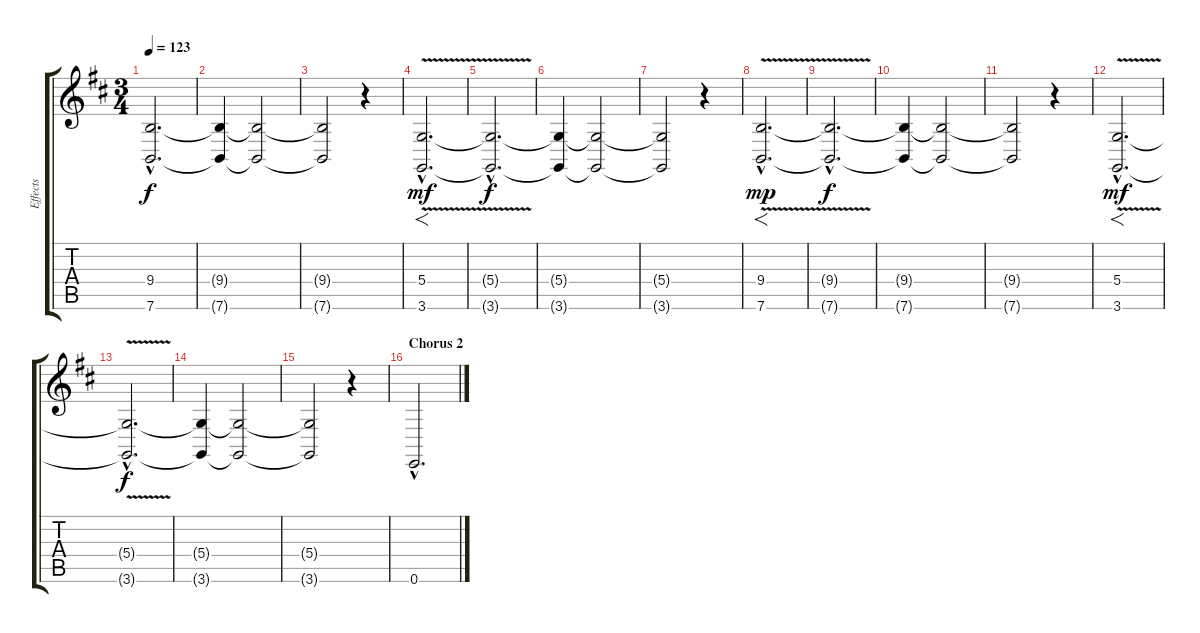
\track ("Effects" "Effects") {instrument lead2sawtooth}
\staff {score tabs}
\tuning (E4 B3 G3 D3 A2 E2) {hide}
\ts (3 4)
\tempo 123
\clef g2
\ks d
(9.4{hac t} 7.6{hac t}).2{d dy f} |
(9.4{t} 7.6{t}).4 (9.4{t} 7.6{t}).2 |
(9.4{t} 7.6{t}).2{volume 6} r.4{volume 10} |
(5.4{hac} 3.6{v hac}).2{f d dy mf} |
(5.4{hac t} 3.6{hac t}).2{d dy f} |
(5.4{t} 3.6{t}).4{volume 6} (5.4{t} 3.6{t}).2 |
(5.4{t} 3.6{t}).2 r.4{volume 10} |
\section ("" "")
(9.4{hac} 7.6{v hac}).2{f d dy mp volume 10 instrument lead2sawtooth} |
(9.4{hac t} 7.6{hac t}).2{d dy f} |
(9.4{t} 7.6{t}).4 (9.4{t} 7.6{t}).2 |
(9.4{t} 7.6{t}).2{volume 6} r.4{volume 10} |
(5.4{hac} 3.6{v hac}).2{f d dy mf} |
(5.4{hac t} 3.6{hac t}).2{d dy f} |
(5.4{t} 3.6{t}).4{volume 6} (5.4{t} 3.6{t}).2 |
(5.4{t} 3.6{t}).2 r.4{volume 10} |
\section ("" "Chorus 2")
0.6{hac}.2{d volume 16 instrument pad4choir}
